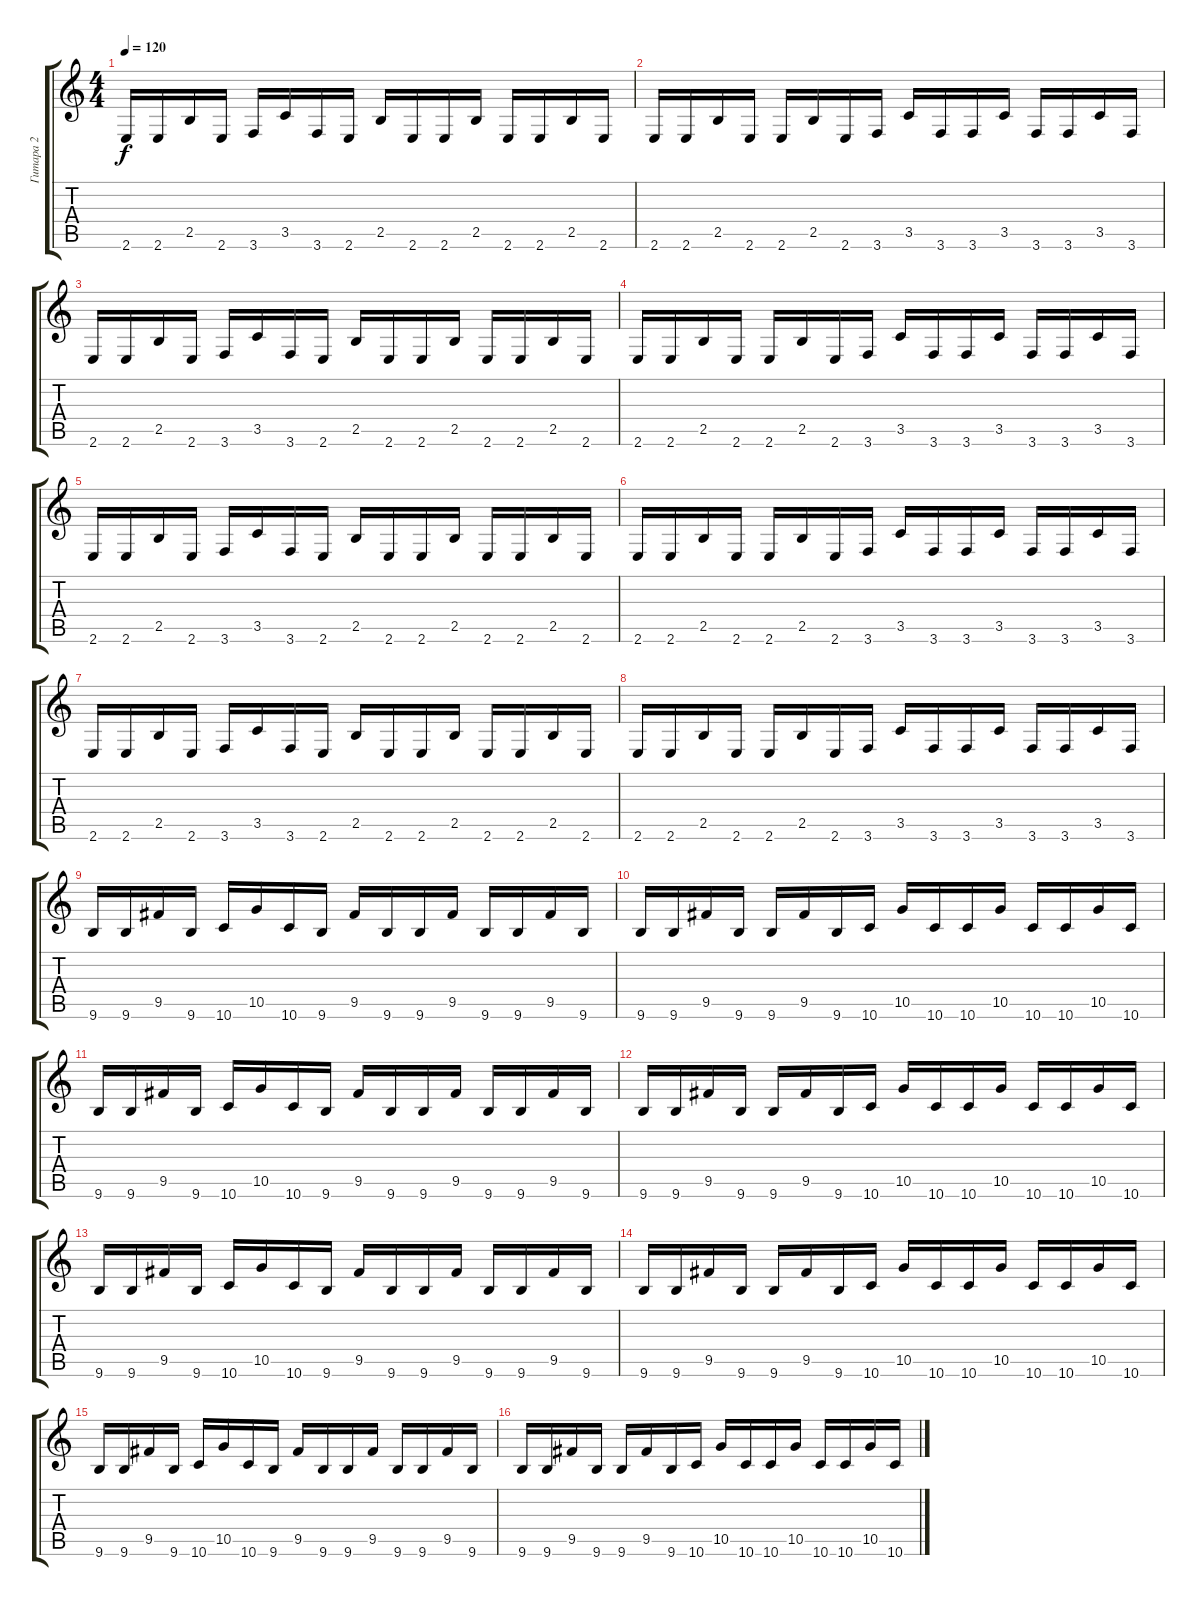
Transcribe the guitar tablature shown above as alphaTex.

\track ("Гитара 2" "Гитара 2") {instrument overdrivenguitar}
\staff {score tabs}
\tuning (E4 B3 G3 D3 A2 D2) {hide}
\ts (4 4)
\tempo 120
\clef g2
\ks c
2.6.16{dy f} 2.6.16 2.5.16 2.6.16 3.6.16 3.5.16 3.6.16 2.6.16 2.5.16 2.6.16 2.6.16 2.5.16 2.6.16 2.6.16 2.5.16 2.6.16 |
2.6.16 2.6.16 2.5.16 2.6.16 2.6.16 2.5.16 2.6.16 3.6.16 3.5.16 3.6.16 3.6.16 3.5.16 3.6.16 3.6.16 3.5.16 3.6.16 |
2.6.16 2.6.16 2.5.16 2.6.16 3.6.16 3.5.16 3.6.16 2.6.16 2.5.16 2.6.16 2.6.16 2.5.16 2.6.16 2.6.16 2.5.16 2.6.16 |
2.6.16 2.6.16 2.5.16 2.6.16 2.6.16 2.5.16 2.6.16 3.6.16 3.5.16 3.6.16 3.6.16 3.5.16 3.6.16 3.6.16 3.5.16 3.6.16 |
2.6.16 2.6.16 2.5.16 2.6.16 3.6.16 3.5.16 3.6.16 2.6.16 2.5.16 2.6.16 2.6.16 2.5.16 2.6.16 2.6.16 2.5.16 2.6.16 |
2.6.16 2.6.16 2.5.16 2.6.16 2.6.16 2.5.16 2.6.16 3.6.16 3.5.16 3.6.16 3.6.16 3.5.16 3.6.16 3.6.16 3.5.16 3.6.16 |
2.6.16 2.6.16 2.5.16 2.6.16 3.6.16 3.5.16 3.6.16 2.6.16 2.5.16 2.6.16 2.6.16 2.5.16 2.6.16 2.6.16 2.5.16 2.6.16 |
2.6.16 2.6.16 2.5.16 2.6.16 2.6.16 2.5.16 2.6.16 3.6.16 3.5.16 3.6.16 3.6.16 3.5.16 3.6.16 3.6.16 3.5.16 3.6.16 |
9.6.16 9.6.16 9.5.16 9.6.16 10.6.16 10.5.16 10.6.16 9.6.16 9.5.16 9.6.16 9.6.16 9.5.16 9.6.16 9.6.16 9.5.16 9.6.16 |
9.6.16 9.6.16 9.5.16 9.6.16 9.6.16 9.5.16 9.6.16 10.6.16 10.5.16 10.6.16 10.6.16 10.5.16 10.6.16 10.6.16 10.5.16 10.6.16 |
9.6.16 9.6.16 9.5.16 9.6.16 10.6.16 10.5.16 10.6.16 9.6.16 9.5.16 9.6.16 9.6.16 9.5.16 9.6.16 9.6.16 9.5.16 9.6.16 |
9.6.16 9.6.16 9.5.16 9.6.16 9.6.16 9.5.16 9.6.16 10.6.16 10.5.16 10.6.16 10.6.16 10.5.16 10.6.16 10.6.16 10.5.16 10.6.16 |
9.6.16 9.6.16 9.5.16 9.6.16 10.6.16 10.5.16 10.6.16 9.6.16 9.5.16 9.6.16 9.6.16 9.5.16 9.6.16 9.6.16 9.5.16 9.6.16 |
9.6.16 9.6.16 9.5.16 9.6.16 9.6.16 9.5.16 9.6.16 10.6.16 10.5.16 10.6.16 10.6.16 10.5.16 10.6.16 10.6.16 10.5.16 10.6.16 |
9.6.16 9.6.16 9.5.16 9.6.16 10.6.16 10.5.16 10.6.16 9.6.16 9.5.16 9.6.16 9.6.16 9.5.16 9.6.16 9.6.16 9.5.16 9.6.16 |
9.6.16 9.6.16 9.5.16 9.6.16 9.6.16 9.5.16 9.6.16 10.6.16 10.5.16 10.6.16 10.6.16 10.5.16 10.6.16 10.6.16 10.5.16 10.6.16
